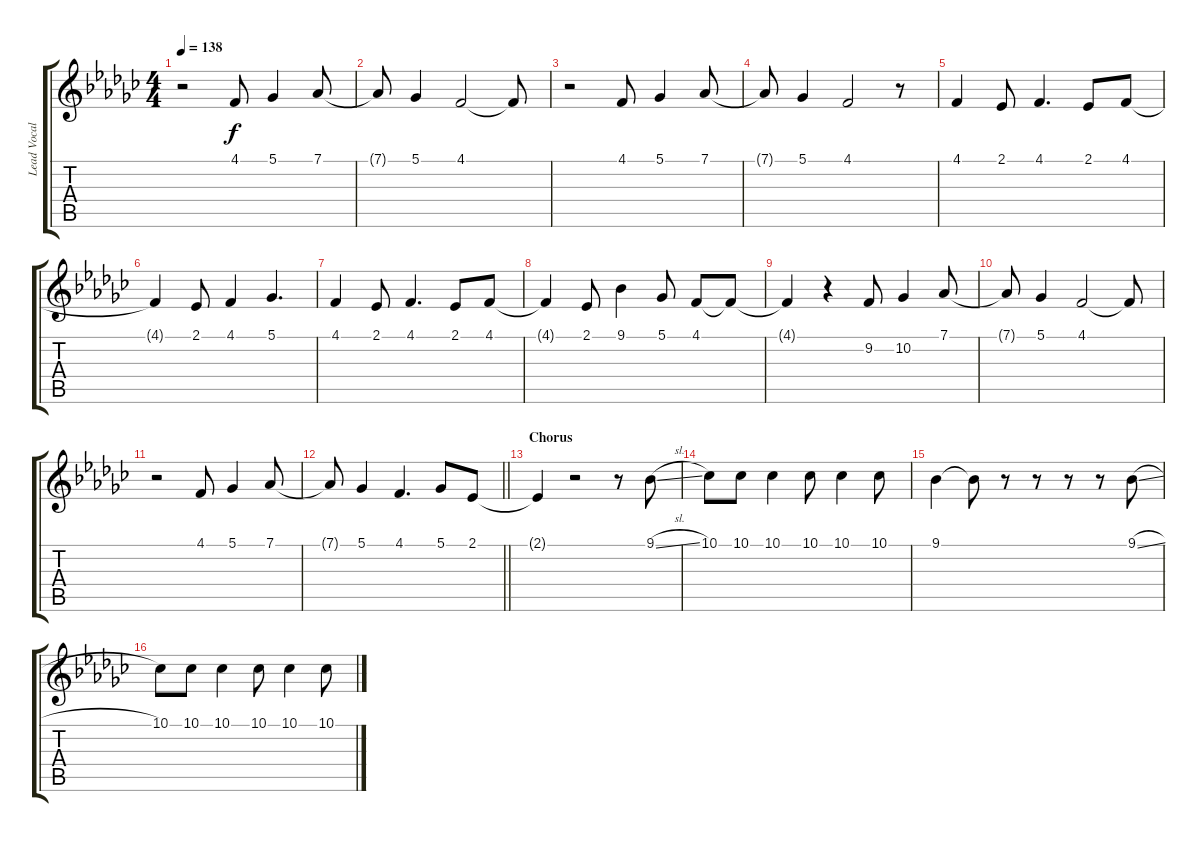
\track ("Lead Vocals" "Lead Vocal") {instrument violin}
\staff {score tabs}
\tuning (Db4 Ab3 E3 B2 Gb2 B1) {hide}
\ts (4 4)
\tempo 138
\clef g2
\ks gb
r.2{dy f} 4.1.8 5.1.4 7.1.8 |
7.1{t}.8 5.1.4 4.1.2 4.1{t}.8 |
r.2 4.1.8 5.1.4 7.1.8 |
7.1{t}.8 5.1.4 4.1.2 r.8 |
4.1.4 2.1.8 4.1.4{d} 2.1.8 4.1.8 |
4.1{t}.4 2.1.8 4.1.4 5.1.4{d} |
4.1.4 2.1.8 4.1.4{d} 2.1.8 4.1.8 |
4.1{t}.4 2.1.8 9.1.4 5.1.8 4.1.8 4.1{t}.8 |
4.1{t}.4 r.4 9.2.8 10.2.4 7.1.8 |
7.1{t}.8 5.1.4 4.1.2 4.1{t}.8 |
r.2 4.1.8 5.1.4 7.1.8 |
\barLineRight lightlight
7.1{t}.8 5.1.4 4.1.4{d} 5.1.8 2.1.8 |
\section ("" "Chorus")
2.1{t}.4 r.2 r.8 9.1{sl}.8 |
10.1.8 10.1.8 10.1.4 10.1.8 10.1.4 10.1.8 |
9.1.4 9.1{t}.8 r.8 r.8 r.8 r.8 9.1{sl}.8 |
10.1.8 10.1.8 10.1.4 10.1.8 10.1.4 10.1.8
